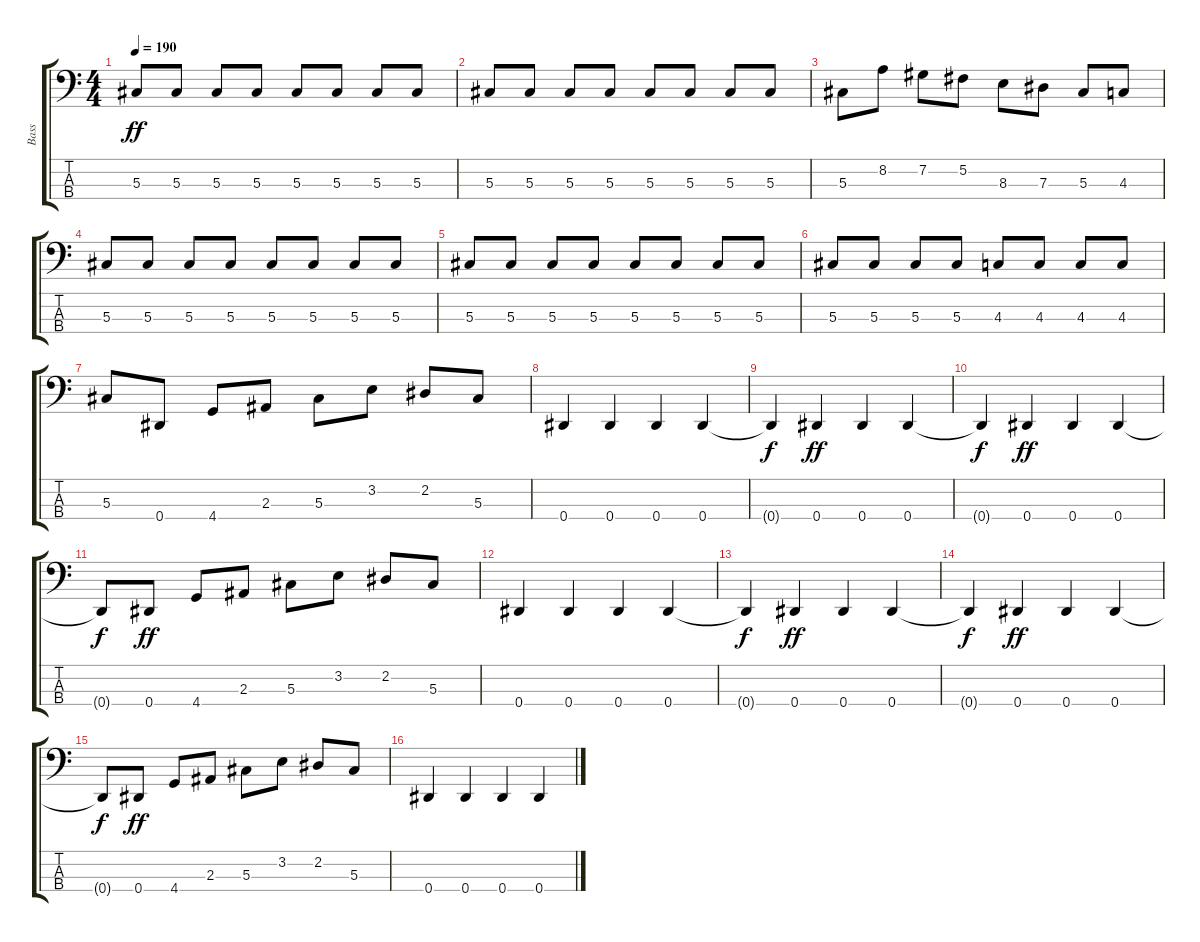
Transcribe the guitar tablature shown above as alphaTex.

\track ("Bass" "Bass") {instrument electricbassfinger}
\staff {score tabs}
\tuning (Gb2 Db2 Ab1 Eb1) {hide}
\ts (4 4)
\tempo 190
\clef f4
\ks c
5.3.8{dy ff} 5.3.8 5.3.8 5.3.8 5.3.8 5.3.8 5.3.8 5.3.8 |
5.3.8 5.3.8 5.3.8 5.3.8 5.3.8 5.3.8 5.3.8 5.3.8 |
5.3.8 8.2.8 7.2.8 5.2.8 8.3.8 7.3.8 5.3.8 4.3.8 |
5.3.8 5.3.8 5.3.8 5.3.8 5.3.8 5.3.8 5.3.8 5.3.8 |
5.3.8 5.3.8 5.3.8 5.3.8 5.3.8 5.3.8 5.3.8 5.3.8 |
5.3.8 5.3.8 5.3.8 5.3.8 4.3.8 4.3.8 4.3.8 4.3.8 |
5.3.8 0.4.8 4.4.8 2.3.8 5.3.8 3.2.8 2.2.8 5.3.8 |
0.4.4 0.4.4 0.4.4 0.4.4 |
0.4{t}.4{dy f} 0.4.4{dy ff} 0.4.4 0.4.4 |
0.4{t}.4{dy f} 0.4.4{dy ff} 0.4.4 0.4.4 |
0.4{t}.8{dy f} 0.4.8{dy ff} 4.4.8 2.3.8 5.3.8 3.2.8 2.2.8 5.3.8 |
0.4.4 0.4.4 0.4.4 0.4.4 |
0.4{t}.4{dy f} 0.4.4{dy ff} 0.4.4 0.4.4 |
0.4{t}.4{dy f} 0.4.4{dy ff} 0.4.4 0.4.4 |
0.4{t}.8{dy f} 0.4.8{dy ff} 4.4.8 2.3.8 5.3.8 3.2.8 2.2.8 5.3.8 |
0.4.4 0.4.4 0.4.4 0.4.4
